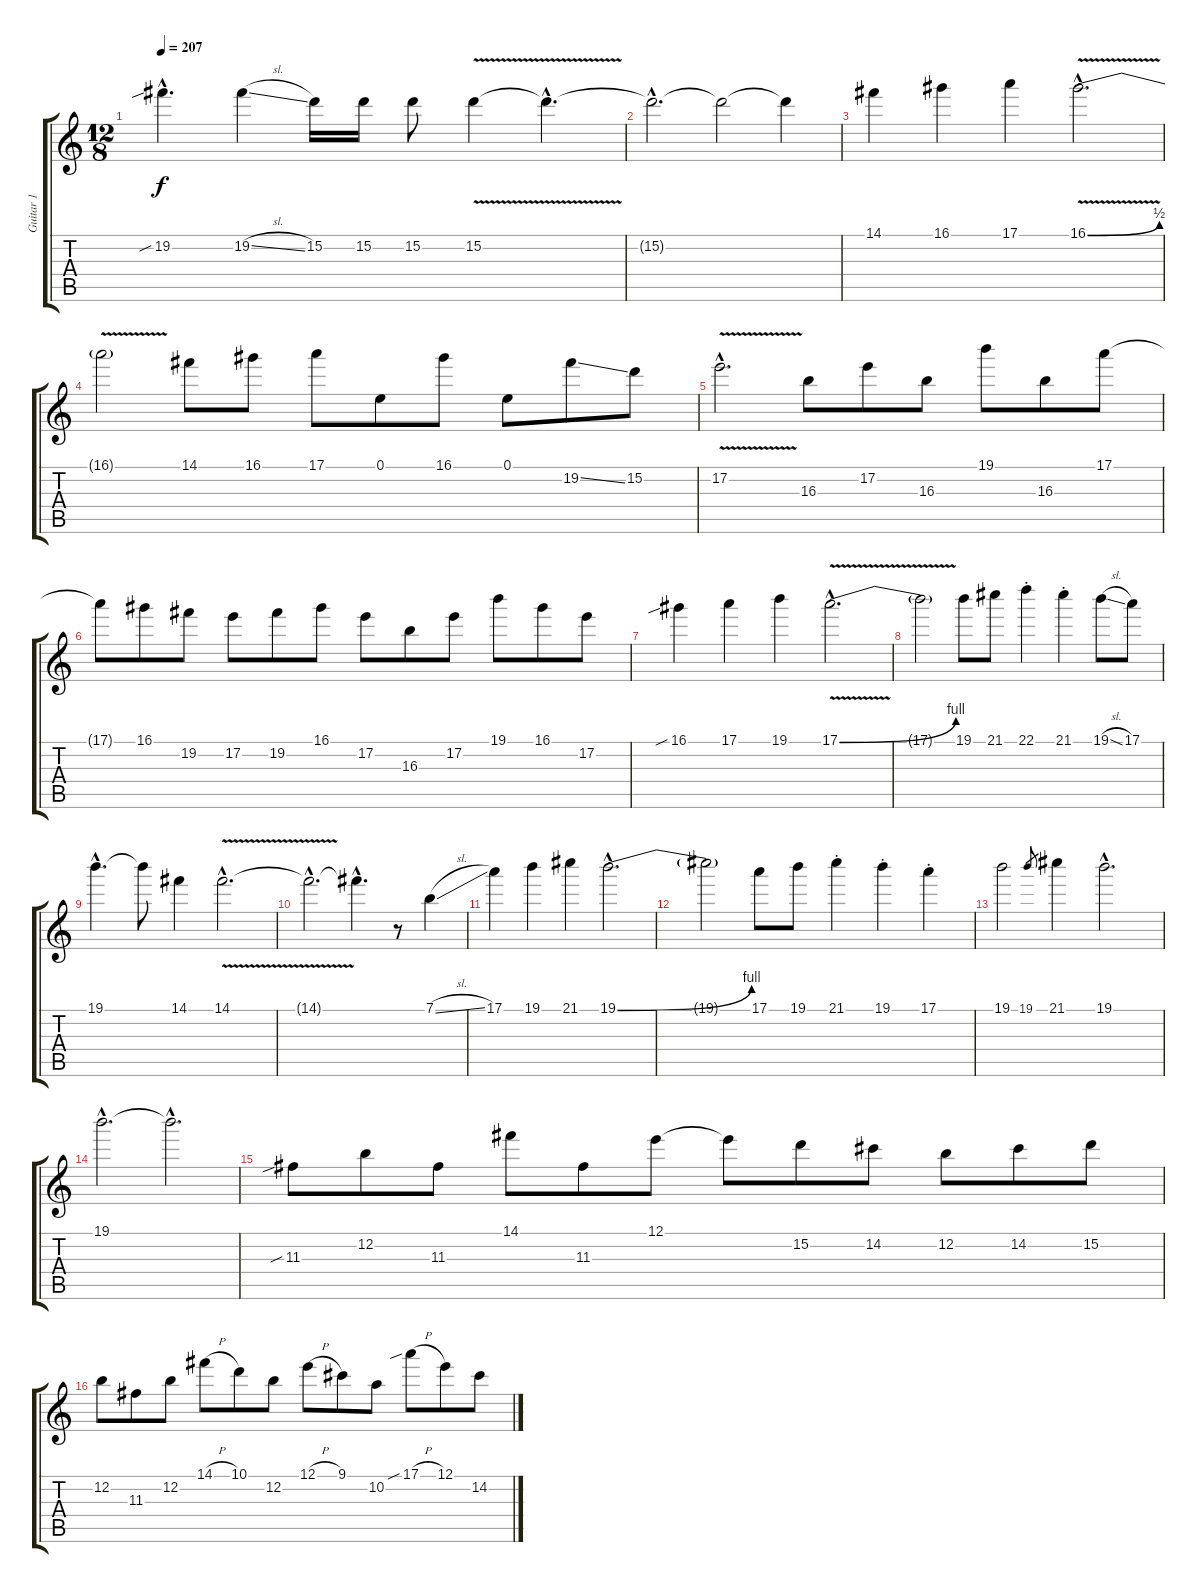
\track ("Guitar 1" "Guitar 1") {instrument distortionguitar}
\staff {score tabs}
\tuning (E4 B3 G3 D3 A2 E2) {hide}
\ts (12 8)
\tempo 207
\clef g2
\ks c
19.2{sib hac}.4{d dy f} 19.2{sl}.4 15.2.16 15.2.16 15.2.8 15.2{v}.4 15.2{hac t}.4{d} |
15.2{hac t}.2{d} 15.2{t}.2 15.2{t}.4 |
14.1.4 16.1.4 17.1.4 16.1{be (bend 0 0 60 2) v hac}.2{d} |
16.1{t}.2 14.1.8 16.1.8 17.1.8 0.1.8 16.1.8 0.1.8 19.2{ss}.8 15.2.8 |
17.2{v hac}.2{d} 16.3.8 17.2.8 16.3.8 19.1.8 16.3.8 17.1.8 |
17.1{t}.8 16.1.8 19.2.8 17.2.8 19.2.8 16.1.8 17.2.8 16.3.8 17.2.8 19.1.8 16.1.8 17.2.8 |
16.1{sib}.4 17.1.4 19.1.4 17.1{be (bend 0 0 60 4) v hac}.2{d} |
17.1{t}.2 19.1.8 21.1.8 22.1{st}.4 21.1{st}.4 19.1{sl}.8 17.1.8 |
19.1{hac}.4{d} 19.1{t}.8 14.1.4 14.1{v hac}.2{d} |
14.1{hac t}.2{d} 14.1{hac t}.4{d} r.8 7.1{sl}.4 |
17.1.4 19.1.4 21.1.4 19.1{be (bend 0 0 60 4) hac}.2{d} |
19.1{t}.2 17.1.8 19.1.8 21.1{st}.4 19.1{st}.4 17.1{st}.4 |
19.1.2 19.1.8{gr} 21.1.4 19.1{hac}.2{d} |
19.1{hac}.2{d} 19.1{hac t}.2{d} |
11.3{sib}.8 12.2.8 11.3.8 14.1.8 11.3.8 12.1.8 12.1{t}.8 15.2.8 14.2.8 12.2.8 14.2.8 15.2.8 |
12.2.8 11.3.8 12.2.8 14.1{h}.8 10.1.8 12.2.8 12.1{h}.8 9.1.8 10.2.8 17.1{sib h}.8 12.1.8 14.2.8
